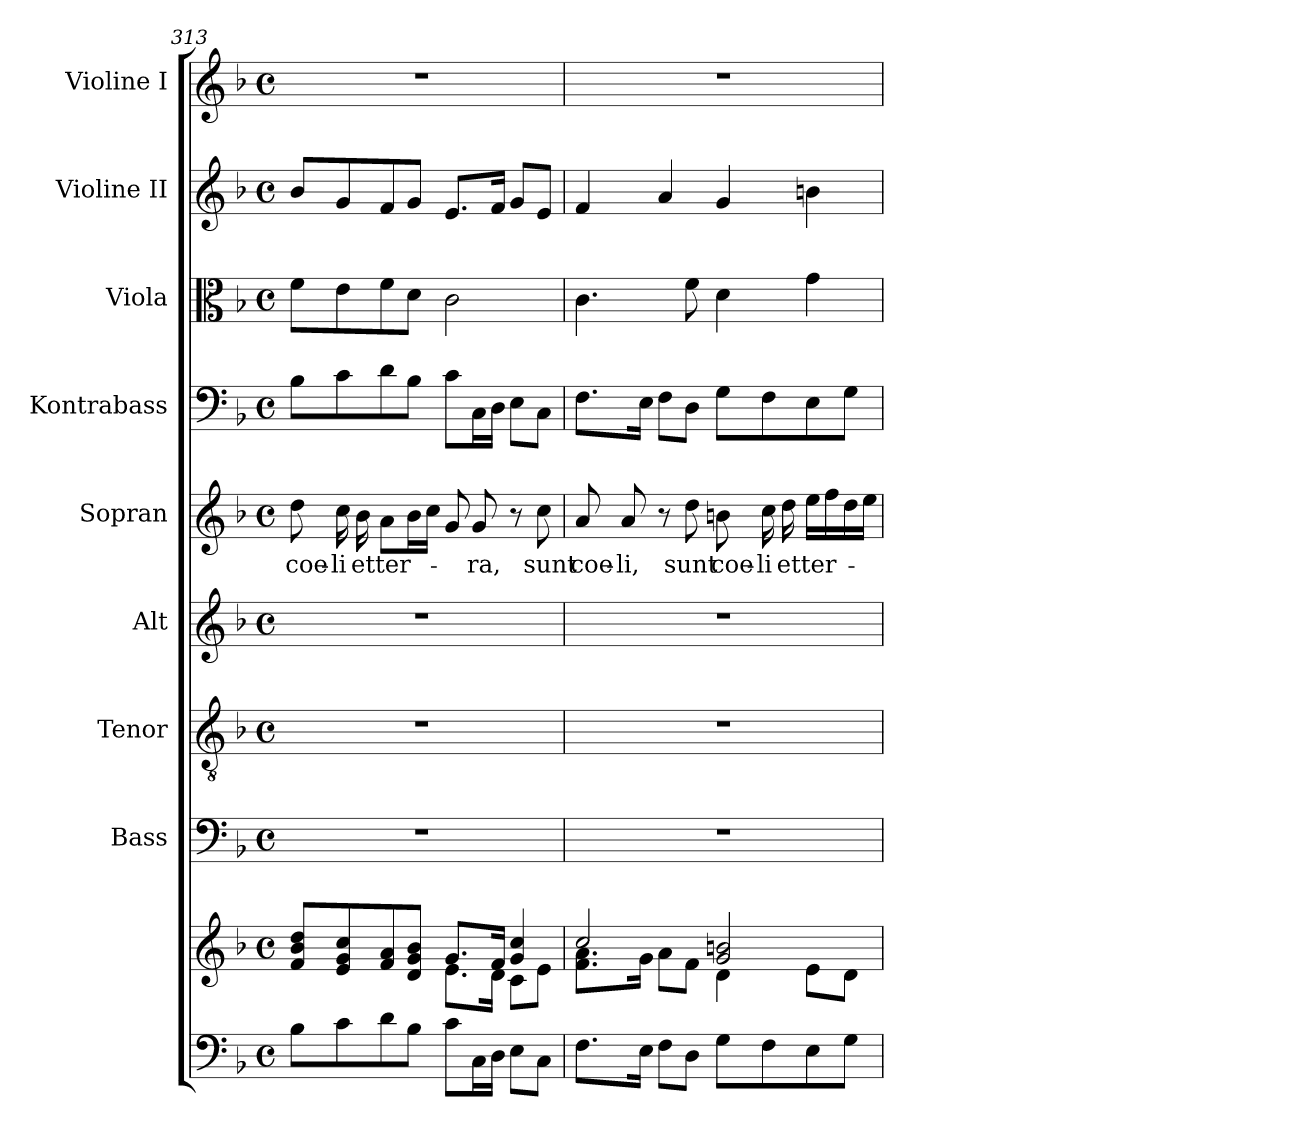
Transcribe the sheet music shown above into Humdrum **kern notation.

**kern	**kern	**kern	**kern	**kern	**kern	**text	**kern	**kern	**kern	**kern
*part9	*part9	*part8	*part7	*part6	*part5	*part5	*part4	*part3	*part2	*part1
*staff10	*staff9	*staff8	*staff7	*staff6	*staff5	*staff5	*staff4	*staff3	*staff2	*staff1
*	*	*I"Bass	*I"Tenor	*I"Alt	*I"Sopran	*	*I"Kontrabass	*I"Viola	*I"Violine II	*I"Violine I
*	*	*I'B.	*I'T.	*I'A.	*I'S.	*	*I'Kb.	*I'Vla.	*I'Vl. II	*I'Vl. I
*clefF4	*clefG2	*clefF4	*clefGv2	*clefG2	*clefG2	*	*clefF4	*clefC3	*clefG2	*clefG2
*	*	*	*	*	*	*	*ITrd7c12	*	*	*
*k[b-]	*k[b-]	*k[b-]	*k[b-]	*k[b-]	*k[b-]	*	*k[b-]	*k[b-]	*k[b-]	*k[b-]
*F:	*F:	*F:	*F:	*F:	*F:	*	*F:	*F:	*F:	*F:
*M4/4	*M4/4	*M4/4	*M4/4	*M4/4	*M4/4	*	*M4/4	*M4/4	*M4/4	*M4/4
*met(c)	*met(c)	*met(c)	*met(c)	*met(c)	*met(c)	*	*met(c)	*met(c)	*met(c)	*met(c)
=313	=313	=313	=313	=313	=313	=313	=313	=313	=313	=313
*	*^	*	*	*	*	*	*	*	*	*
!	!	!	!	!	!	!	!LO:LY:b	!	!	!	!
8B-\L	8f/ 8b-/ 8dd/L	2ryy	1r	1r	1r	8dd\	coe-	8BB-\L	8f\L	8b-/L	1r
!	!	!	!	!	!	!	!LO:LY:b	!	!	!	!
8c\	8e/ 8g/ 8cc/	.	.	.	.	16cc\	-li	8C\	8e\	8g/	.
!	!	!	!	!	!	!	!LO:LY:b	!	!	!	!
.	.	.	.	.	.	16b-\	et	.	.	.	.
!	!	!	!	!	!	!	!LO:LY:b	!	!	!	!
8d\	8f/ 8a/	.	.	.	.	8a\L	ter-	8D\	8f\	8f/	.
8B-\J	8d/ 8g/ 8b-/J	.	.	.	.	16b-\L	.	8BB-\J	8d\J	8g/J	.
.	.	.	.	.	.	16cc\JJ	.	.	.	.	.
8c\L	8.g/L	8.e\L	.	.	.	8g/	.	8C\L	2c\	8.e/L	.
!	!	!	!	!	!	!	!LO:LY:b	!	!	!	!
16C\L	.	.	.	.	.	8g/	-ra,	16CC\L	.	.	.
16D\JJ	16f/Jk	16d\Jk	.	.	.	.	.	16DD\JJ	.	16f/Jk	.
8E\L	4g/ 4cc/	8c\L	.	.	.	8r	.	8EE\L	.	8g/L	.
!	!	!	!	!	!	!	!LO:LY:b	!	!	!	!
8C\J	.	8e\J	.	.	.	8cc\	sunt	8CC\J	.	8e/J	.
!!LO:PB:g=z
=314	=314	=314	=314	=314	=314	=314	=314	=314	=314	=314	=314
!	!	!	!	!	!	!	!LO:LY:b	!	!	!	!
8.F\L	2cc/	8.f\ 8.a\L	1r	1r	1r	8a/	coe-	8.FF\L	4.c\	4f/	1r
!	!	!	!	!	!	!	!LO:LY:b	!	!	!	!
.	.	.	.	.	.	8a/	-li,	.	.	.	.
16E\Jk	.	16g\Jk	.	.	.	.	.	16EE\Jk	.	.	.
8F\L	.	8a\L	.	.	.	8r	.	8FF\L	.	4a/	.
!	!	!	!	!	!	!	!LO:LY:b	!	!	!	!
8D\J	.	8f\J	.	.	.	8dd\	sunt	8DD\J	8f\	.	.
!	!	!	!	!	!	!	!LO:LY:b	!	!	!	!
8G\L	2g/ 2bn/	4d\	.	.	.	8bn\	coe-	8GG\L	4d\	4g/	.
!	!	!	!	!	!	!	!LO:LY:b	!	!	!	!
8F\	.	.	.	.	.	16cc\	-li	8FF\	.	.	.
!	!	!	!	!	!	!	!LO:LY:b	!	!	!	!
.	.	.	.	.	.	16dd\	et	.	.	.	.
!	!	!	!	!	!	!	!LO:LY:b	!	!	!	!
8E\	.	8e\L	.	.	.	16ee\LL	ter-	8EE\	4g\	4bn\	.
.	.	.	.	.	.	16ff\	.	.	.	.	.
8G\J	.	8d\J	.	.	.	16dd\	.	8GG\J	.	.	.
.	.	.	.	.	.	16ee\JJ	.	.	.	.	.
*	*v	*v	*	*	*	*	*	*	*	*	*
=	=	=	=	=	=	=	=	=	=	=
*-	*-	*-	*-	*-	*-	*-	*-	*-	*-	*-
